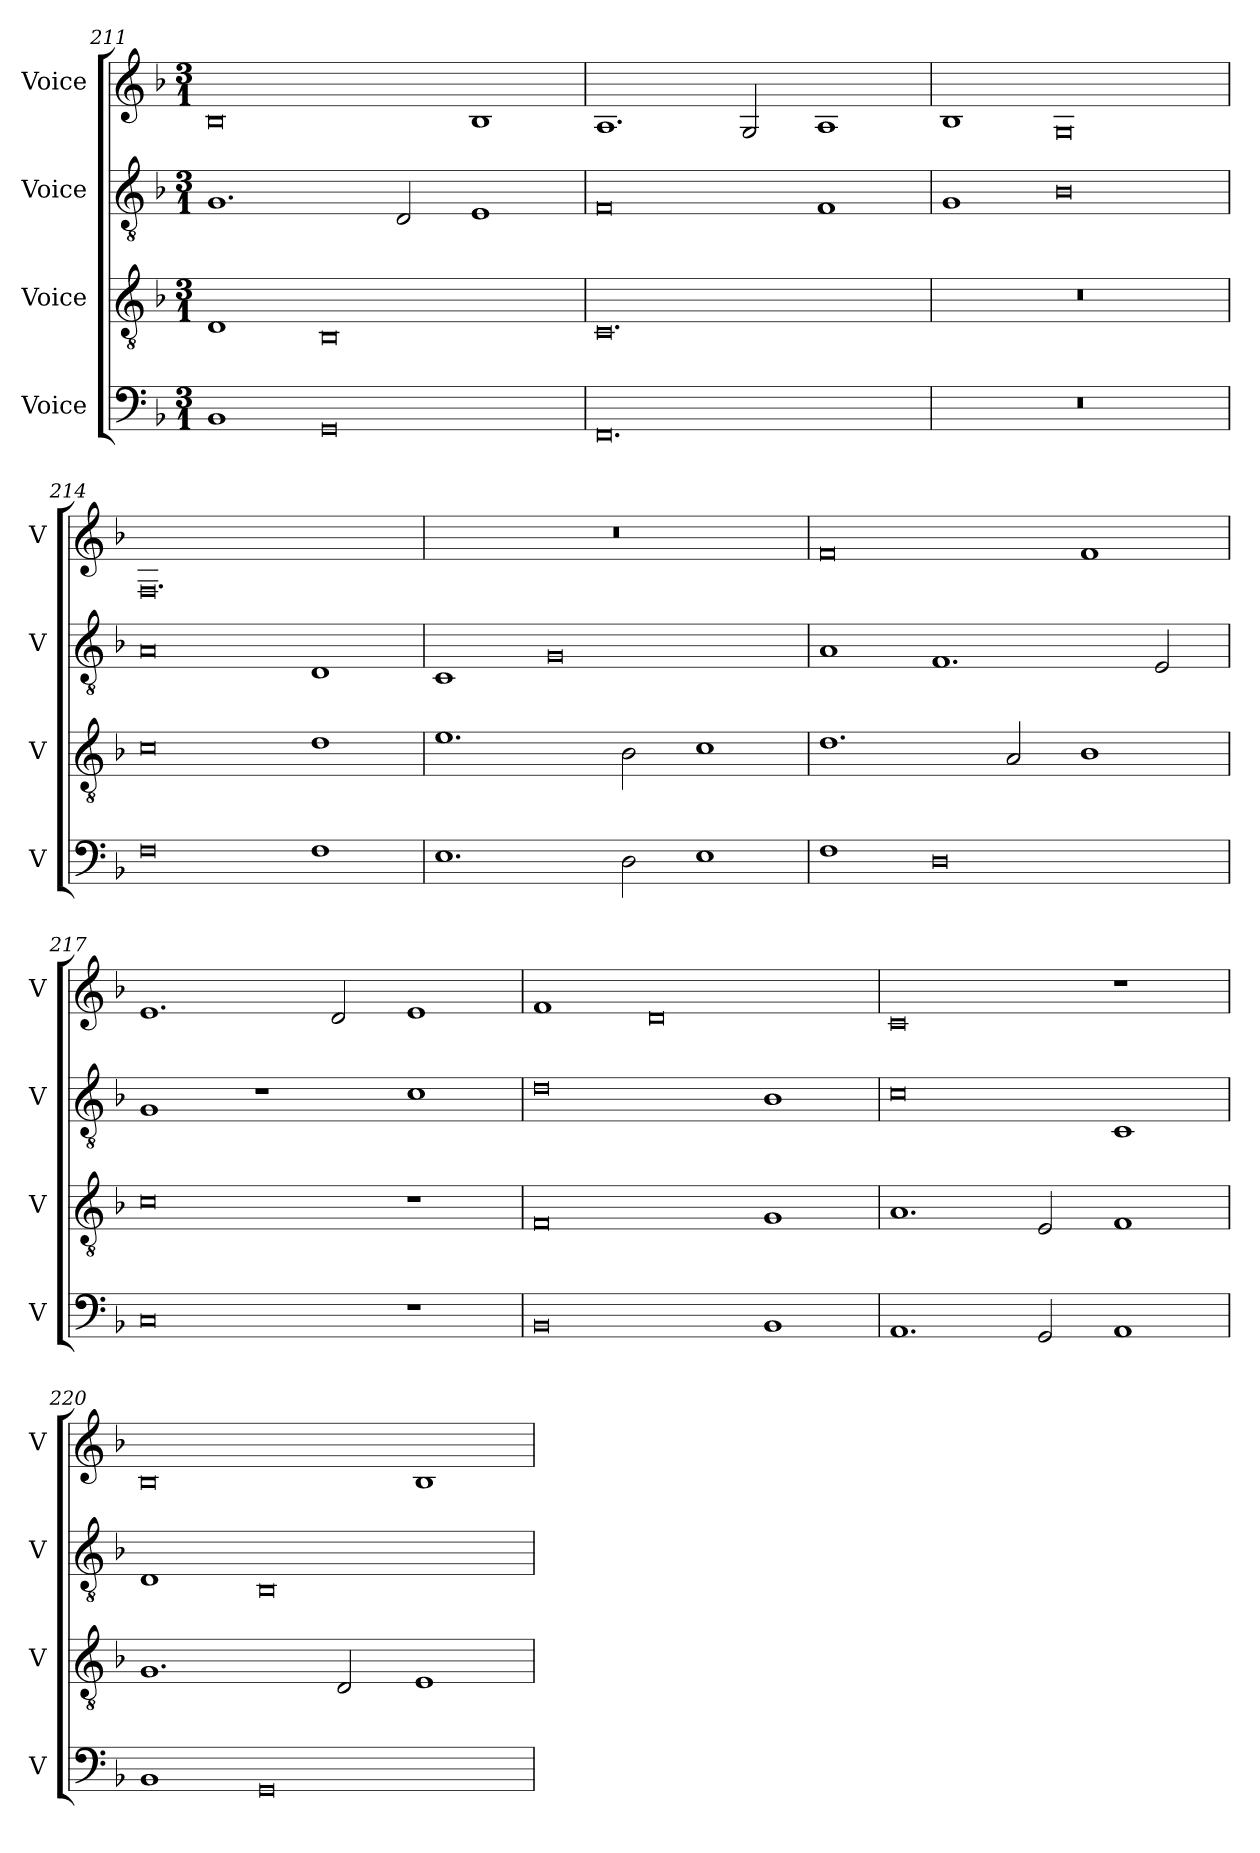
**kern	**kern	**kern	**kern
*part4	*part3	*part2	*part1
*staff4	*staff3	*staff2	*staff1
*I"Voice	*I"Voice	*I"Voice	*I"Voice
*I'V	*I'V	*I'V	*I'V
*clefF4	*clefGv2	*clefGv2	*clefG2
*k[b-]	*k[b-]	*k[b-]	*k[b-]
*M3/1	*M3/1	*M3/1	*M3/1
=211	=211	=211	=211
1BB-	1D	1.G	0B-
0GG	0BB-	.	.
.	.	2D/	.
.	.	1E	1B-
=212	=212	=212	=212
0.FF	0.C	0F	1.A
.	.	.	2G/
.	.	1F	1A
!!LO:PB:g=z
=213	=213	=213	=213
0.r	0.r	1G	1B-
.	.	0B-	0G
=214	=214	=214	=214
0F	0c	0A	0.F
1F	1d	1D	.
=215	=215	=215	=215
1.E	1.e	1C	0.r
.	.	0G	.
2D\	2B-\	.	.
1E	1c	.	.
=216	=216	=216	=216
1F	1.d	1A	0f
0D	.	1.F	.
.	2A/	.	.
.	1B-	.	1f
.	.	2E/	.
=217	=217	=217	=217
0C	0c	1G	1.e
.	.	1r	.
.	.	.	2d/
1r	1r	1c	1e
=218	=218	=218	=218
0BB-	0F	0d	1f
.	.	.	0d
1BB-	1G	1B-	.
!!LO:LB:g=z
=219	=219	=219	=219
1.AA	1.A	0c	0c
2GG/	2E/	.	.
1AA	1F	1C	1r
=220	=220	=220	=220
1BB-	1.G	1D	0B-
0GG	.	0BB-	.
.	2D/	.	.
.	1E	.	1B-
=	=	=	=
*-	*-	*-	*-
